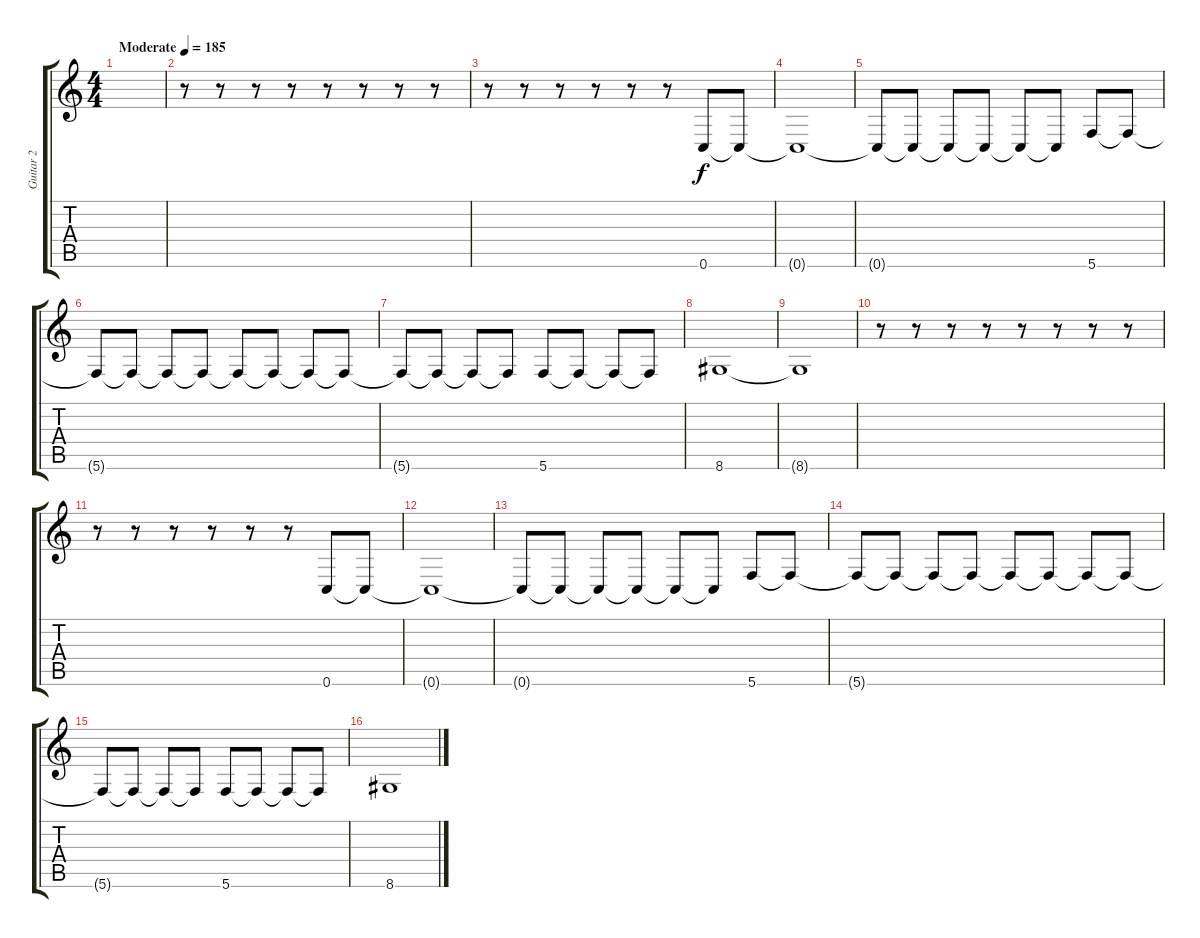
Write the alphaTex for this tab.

\track ("Guitar 2" "Guitar 2") {instrument electricguitarclean}
\staff {score tabs}
\tuning (D4 A3 F3 C3 G2 C2) {hide}
\ts (4 4)
\tempo (185 "Moderate")
\clef g2
\ks c
|
r.8 r.8 r.8 r.8 r.8 r.8 r.8 r.8 |
r.8 r.8 r.8 r.8 r.8 r.8 0.6.8 0.6{t}.8 |
0.6{t}.1 |
0.6{t}.8 0.6{t}.8 0.6{t}.8 0.6{t}.8 0.6{t}.8 0.6{t}.8 5.6.8 5.6{t}.8 |
5.6{t}.8 5.6{t}.8 5.6{t}.8 5.6{t}.8 5.6{t}.8 5.6{t}.8 5.6{t}.8 5.6{t}.8 |
5.6{t}.8 5.6{t}.8 5.6{t}.8 5.6{t}.8 5.6.8 5.6{t}.8 5.6{t}.8 5.6{t}.8 |
8.6.1 |
8.6{t}.1 |
r.8 r.8 r.8 r.8 r.8 r.8 r.8 r.8 |
r.8 r.8 r.8 r.8 r.8 r.8 0.6.8 0.6{t}.8 |
0.6{t}.1 |
0.6{t}.8 0.6{t}.8 0.6{t}.8 0.6{t}.8 0.6{t}.8 0.6{t}.8 5.6.8 5.6{t}.8 |
5.6{t}.8 5.6{t}.8 5.6{t}.8 5.6{t}.8 5.6{t}.8 5.6{t}.8 5.6{t}.8 5.6{t}.8 |
5.6{t}.8 5.6{t}.8 5.6{t}.8 5.6{t}.8 5.6.8 5.6{t}.8 5.6{t}.8 5.6{t}.8 |
8.6.1
